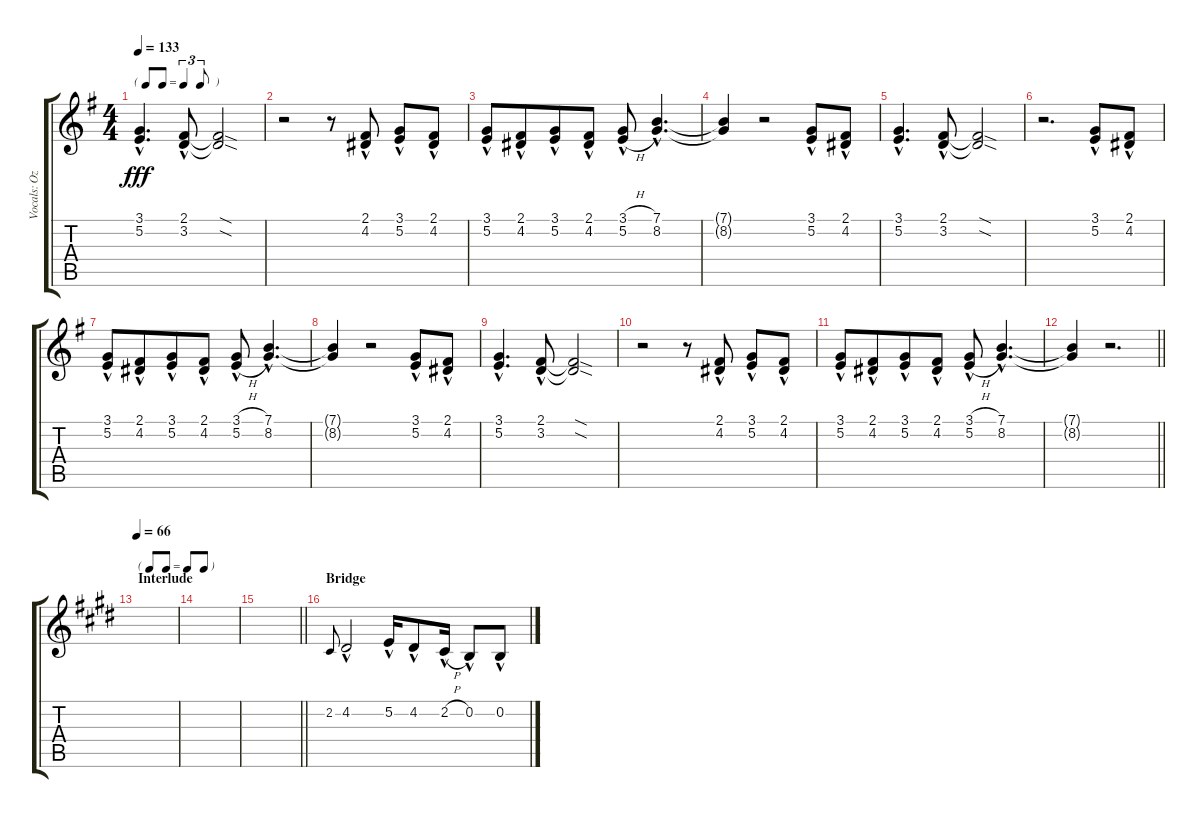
\track ("Vocals: Ozzy" "Vocals: Oz") {instrument lead2sawtooth}
\staff {score tabs}
\tuning (E4 B3 G3 D3 A2 E2) {hide}
\ts (4 4)
\tf triplet8th
\tempo 133
\clef g2
\ks g
(3.1{hac} 5.2{hac}).4{d dy fff} (2.1{hac} 3.2{hac}).8 (2.1{sod t} 3.2{sod t}).2 |
r.2 r.8 (2.1{hac} 4.2{hac}).8 (3.1{hac} 5.2{hac}).8 (2.1{hac} 4.2{hac}).8 |
(3.1{hac} 5.2{hac}).8 (2.1{hac} 4.2{hac}).8{beam merge} (3.1{hac} 5.2{hac}).8 (2.1{hac} 4.2{hac}).8 (3.1{h hac} 5.2{h hac}).8 (7.1{hac} 8.2{hac}).4{d} |
(7.1{t} 8.2{t}).4 r.2 (3.1{hac} 5.2{hac}).8 (2.1{hac} 4.2{hac}).8 |
(3.1{hac} 5.2{hac}).4{d} (2.1{hac} 3.2{hac}).8 (2.1{sod t} 3.2{sod t}).2 |
r.2{d} (3.1{hac} 5.2{hac}).8 (2.1{hac} 4.2{hac}).8 |
(3.1{hac} 5.2{hac}).8 (2.1{hac} 4.2{hac}).8{beam merge} (3.1{hac} 5.2{hac}).8 (2.1{hac} 4.2{hac}).8 (3.1{h hac} 5.2{h hac}).8 (7.1{hac} 8.2{hac}).4{d} |
(7.1{t} 8.2{t}).4 r.2 (3.1{hac} 5.2{hac}).8 (2.1{hac} 4.2{hac}).8 |
(3.1{hac} 5.2{hac}).4{d} (2.1{hac} 3.2{hac}).8 (2.1{sod t} 3.2{sod t}).2 |
r.2 r.8 (2.1{hac} 4.2{hac}).8 (3.1{hac} 5.2{hac}).8 (2.1{hac} 4.2{hac}).8 |
(3.1{hac} 5.2{hac}).8 (2.1{hac} 4.2{hac}).8{beam merge} (3.1{hac} 5.2{hac}).8 (2.1{hac} 4.2{hac}).8 (3.1{h hac} 5.2{h hac}).8 (7.1{hac} 8.2{hac}).4{d} |
\barLineRight lightlight
(7.1{t} 8.2{t}).4 r.2{d} |
\tf none
\section ("" "Interlude")
\tempo 66
\ks e
|
|
\barLineRight lightlight
|
\section ("" "Bridge")
2.2.8{gr onbeat} 4.2{hac}.2 5.2{hac}.16 4.2{hac}.8 2.2{h hac}.16 0.2{hac}.8 0.2{hac}.8
